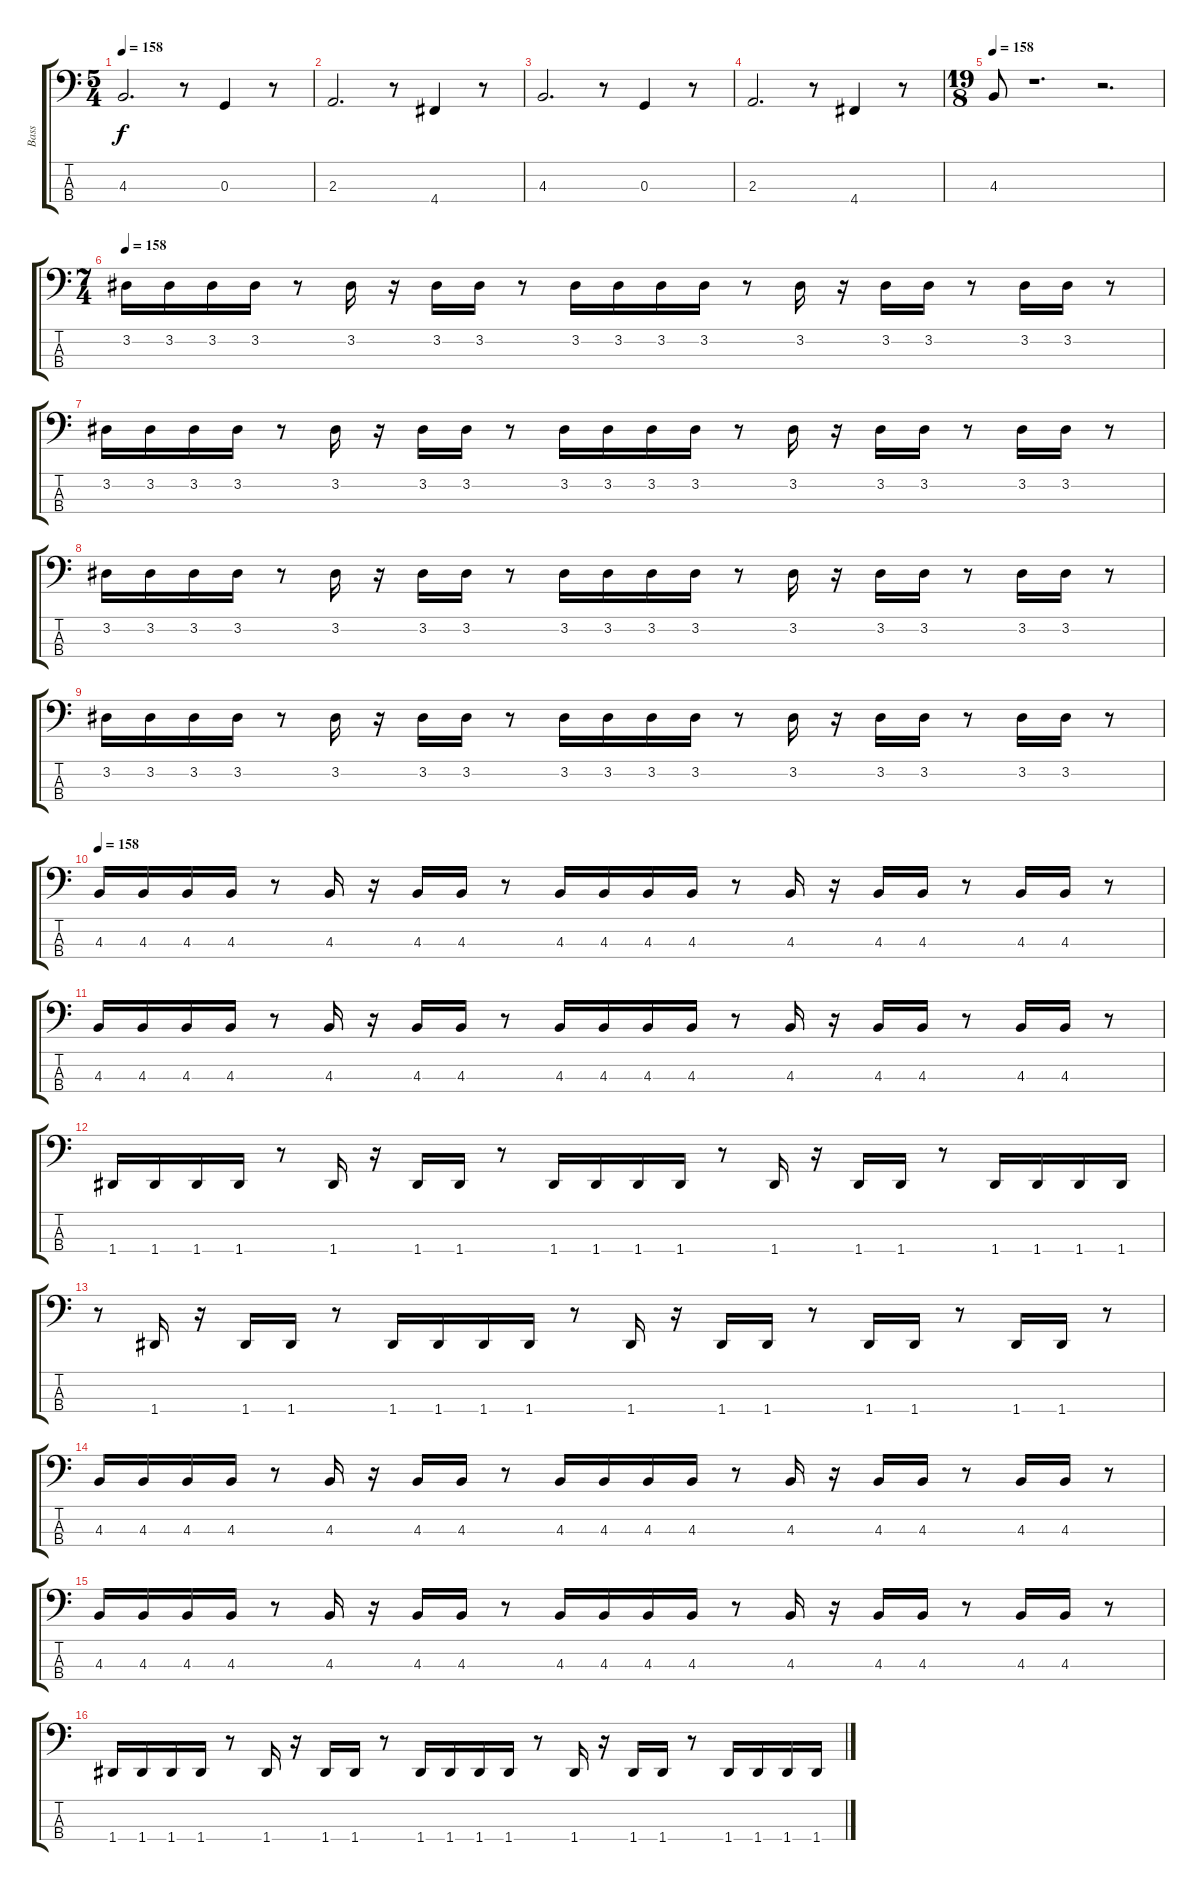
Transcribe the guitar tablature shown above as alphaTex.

\track ("Bass" "Bass") {instrument electricbassfinger}
\staff {score tabs}
\tuning (F2 C2 G1 D1) {hide}
\ts (5 4)
\tempo 158
\clef f4
\ks c
4.3.2{d dy f} r.8 0.3.4 r.8 |
2.3.2{d} r.8 4.4.4 r.8 |
4.3.2{d} r.8 0.3.4 r.8 |
2.3.2{d} r.8 4.4.4 r.8 |
\ts (19 8)
\tempo 158
4.3.8 r.1{d} r.2{d} |
\ts (7 4)
\tempo 158
3.2.16 3.2.16 3.2.16 3.2.16 r.8 3.2.16 r.16 3.2.16 3.2.16 r.8 3.2.16 3.2.16 3.2.16 3.2.16 r.8 3.2.16 r.16 3.2.16 3.2.16 r.8 3.2.16 3.2.16 r.8 |
3.2.16 3.2.16 3.2.16 3.2.16 r.8 3.2.16 r.16 3.2.16 3.2.16 r.8 3.2.16 3.2.16 3.2.16 3.2.16 r.8 3.2.16 r.16 3.2.16 3.2.16 r.8 3.2.16 3.2.16 r.8 |
3.2.16 3.2.16 3.2.16 3.2.16 r.8 3.2.16 r.16 3.2.16 3.2.16 r.8 3.2.16 3.2.16 3.2.16 3.2.16 r.8 3.2.16 r.16 3.2.16 3.2.16 r.8 3.2.16 3.2.16 r.8 |
3.2.16 3.2.16 3.2.16 3.2.16 r.8 3.2.16 r.16 3.2.16 3.2.16 r.8 3.2.16 3.2.16 3.2.16 3.2.16 r.8 3.2.16 r.16 3.2.16 3.2.16 r.8 3.2.16 3.2.16 r.8 |
\tempo 158
4.3.16 4.3.16 4.3.16 4.3.16 r.8 4.3.16 r.16 4.3.16 4.3.16 r.8 4.3.16 4.3.16 4.3.16 4.3.16 r.8 4.3.16 r.16 4.3.16 4.3.16 r.8 4.3.16 4.3.16 r.8 |
4.3.16 4.3.16 4.3.16 4.3.16 r.8 4.3.16 r.16 4.3.16 4.3.16 r.8 4.3.16 4.3.16 4.3.16 4.3.16 r.8 4.3.16 r.16 4.3.16 4.3.16 r.8 4.3.16 4.3.16 r.8 |
1.4.16 1.4.16 1.4.16 1.4.16 r.8 1.4.16 r.16 1.4.16 1.4.16 r.8 1.4.16 1.4.16 1.4.16 1.4.16 r.8 1.4.16 r.16 1.4.16 1.4.16 r.8 1.4.16 1.4.16 1.4.16 1.4.16 |
r.8 1.4.16 r.16 1.4.16 1.4.16 r.8 1.4.16 1.4.16 1.4.16 1.4.16 r.8 1.4.16 r.16 1.4.16 1.4.16 r.8 1.4.16 1.4.16 r.8 1.4.16 1.4.16 r.8 |
4.3.16 4.3.16 4.3.16 4.3.16 r.8 4.3.16 r.16 4.3.16 4.3.16 r.8 4.3.16 4.3.16 4.3.16 4.3.16 r.8 4.3.16 r.16 4.3.16 4.3.16 r.8 4.3.16 4.3.16 r.8 |
4.3.16 4.3.16 4.3.16 4.3.16 r.8 4.3.16 r.16 4.3.16 4.3.16 r.8 4.3.16 4.3.16 4.3.16 4.3.16 r.8 4.3.16 r.16 4.3.16 4.3.16 r.8 4.3.16 4.3.16 r.8 |
1.4.16 1.4.16 1.4.16 1.4.16 r.8 1.4.16 r.16 1.4.16 1.4.16 r.8 1.4.16 1.4.16 1.4.16 1.4.16 r.8 1.4.16 r.16 1.4.16 1.4.16 r.8 1.4.16 1.4.16 1.4.16 1.4.16
